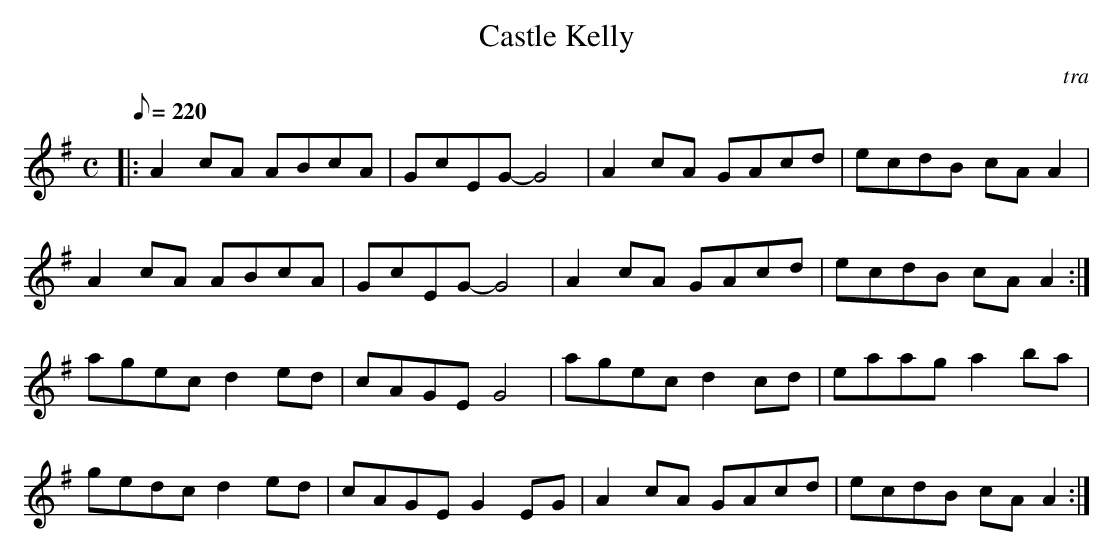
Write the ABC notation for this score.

X:1
T:Castle Kelly
M:C
L:1/8
Q:220
O:tra
K:ADor
|: A2cA ABcA | GcEG- G4 | A2cA GAcd | ecdB cAA2|!
 A2cA ABcA | GcEG- G4 | A2cA GAcd | ecdB cAA2:|!
 agec d2ed | cAGE G4| agec d2cd | eaag a2ba |!
 gedc d2ed |cAGE G2EG | A2cA GAcd | ecdB cAA2 :|
